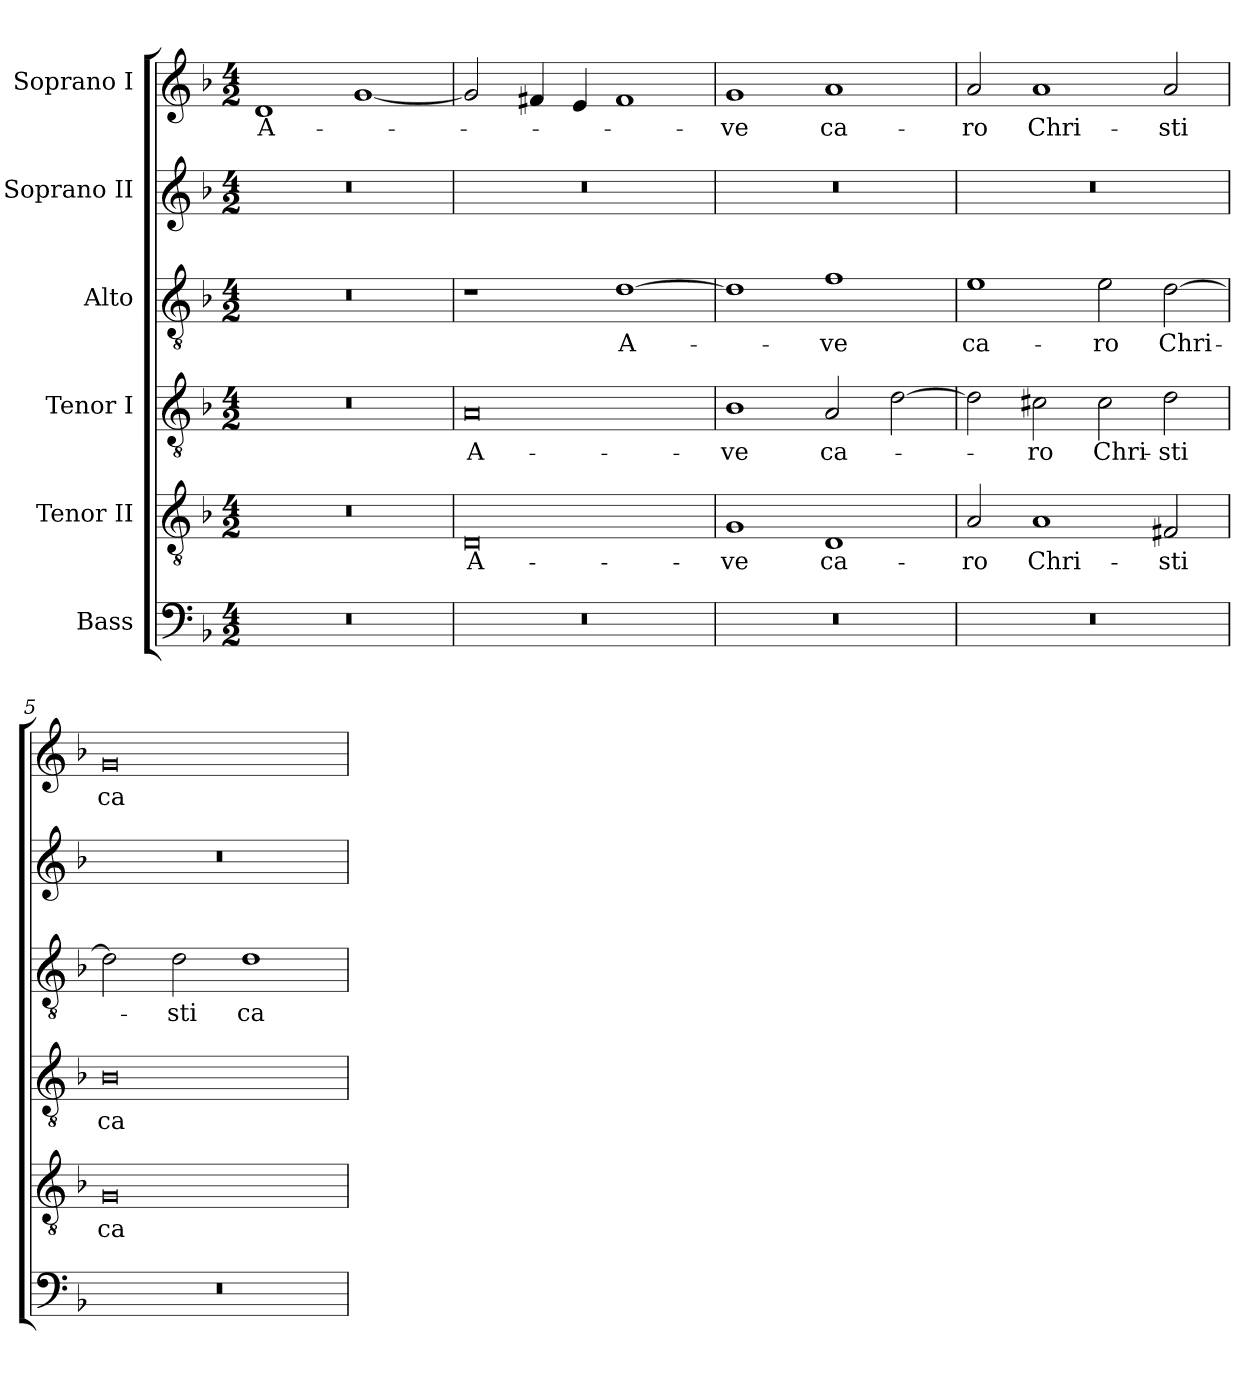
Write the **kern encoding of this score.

**kern	**kern	**text	**kern	**text	**kern	**text	**kern	**kern	**text
*part6	*part5	*part5	*part4	*part4	*part3	*part3	*part2	*part1	*part1
*staff6	*staff5	*staff5	*staff4	*staff4	*staff3	*staff3	*staff2	*staff1	*staff1
*I"Bass	*I"Tenor II	*	*I"Tenor I	*	*I"Alto	*	*I"Soprano II	*I"Soprano I	*
!!LO:PB:g=z
*clefF4	*clefGv2	*	*clefGv2	*	*clefGv2	*	*clefG2	*clefG2	*
*k[b-]	*k[b-]	*	*k[b-]	*	*k[b-]	*	*k[b-]	*k[b-]	*
*F:	*F:	*	*F:	*	*F:	*	*F:	*F:	*
*M4/2	*M4/2	*	*M4/2	*	*M4/2	*	*M4/2	*M4/2	*
=1	=1	=1	=1	=1	=1	=1	=1	=1	=1
!LO:N:vis=1	!LO:N:vis=1	!	!LO:N:vis=1	!	!LO:N:vis=1	!	!LO:N:vis=1	!	!
!	!	!	!	!	!	!	!	!	!LO:LY:b:color=#000000
0r	0r	.	0r	.	0r	.	0r	1di	A-
.	.	.	.	.	.	.	.	[<1gi	.
=2	=2	=2	=2	=2	=2	=2	=2	=2	=2
!LO:N:vis=1	!	!	!	!	!	!	!	!	!
!	!	!LO:LY:b:color=#000000	!	!	!	!	!	!	!
!	!	!	!	!LO:LY:b:color=#000000	!	!	!LO:N:vis=1	!	!
0r	0Di	A-	0Ai	A-	1r	.	0r	2gi/]	.
.	.	.	.	.	.	.	.	4f#Xi/	.
.	.	.	.	.	.	.	.	4ei/	.
!	!	!	!	!	!	!LO:LY:b:color=#000000	!	!	!
.	.	.	.	.	[>1di	A-	.	1f#i	.
=3	=3	=3	=3	=3	=3	=3	=3	=3	=3
!LO:N:vis=1	!	!	!	!	!	!	!	!	!
!	!	!LO:LY:b:color=#000000	!	!	!	!	!	!	!
!	!	!	!	!LO:LY:b:color=#000000	!	!	!LO:N:vis=1	!	!
!	!	!	!	!	!	!	!	!	!LO:LY:b:color=#000000
0r	1Gi	-ve	1B-i	-ve	1di]	.	0r	1gi	-ve
!	!	!LO:LY:b:color=#000000	!	!	!	!	!	!	!
!	!	!	!	!LO:LY:b:color=#000000	!	!	!	!	!
!	!	!	!	!	!	!LO:LY:b:color=#000000	!	!	!
!	!	!	!	!	!	!	!	!	!LO:LY:b:color=#000000
.	1Di	ca-	2Ai/	ca-	1fi	-ve	.	1ai	ca-
.	.	.	[>2di\	.	.	.	.	.	.
=4	=4	=4	=4	=4	=4	=4	=4	=4	=4
!LO:N:vis=1	!	!	!	!	!	!	!	!	!
!	!	!LO:LY:b:color=#000000	!	!	!	!	!	!	!
!	!	!	!	!	!	!LO:LY:b:color=#000000	!LO:N:vis=1	!	!
!	!	!	!	!	!	!	!	!	!LO:LY:b:color=#000000
0r	2Ai/	-ro	2di\]	.	1ei	ca-	0r	2ai/	-ro
!	!	!LO:LY:b:color=#000000	!	!	!	!	!	!	!
!	!	!	!	!LO:LY:b:color=#000000	!	!	!	!	!
!	!	!	!	!	!	!	!	!	!LO:LY:b:color=#000000
.	1Ai	Chri-	2c#Xi\	-ro	.	.	.	1ai	Chri-
!	!	!	!	!LO:LY:b:color=#000000	!	!	!	!	!
!	!	!	!	!	!	!LO:LY:b:color=#000000	!	!	!
.	.	.	2c#i\	Chri-	2ei\	-ro	.	.	.
!	!	!LO:LY:b:color=#000000	!	!	!	!	!	!	!
!	!	!	!	!LO:LY:b:color=#000000	!	!	!	!	!
!	!	!	!	!	!	!LO:LY:b:color=#000000	!	!	!
!	!	!	!	!	!	!	!	!	!LO:LY:b:color=#000000
.	2F#Xi/	-sti	2di\	-sti	[>2di\	Chri-	.	2ai/	-sti
=5	=5	=5	=5	=5	=5	=5	=5	=5	=5
!LO:N:vis=1	!	!	!	!	!	!	!	!	!
!	!	!LO:LY:b:color=#000000	!	!	!	!	!	!	!
!	!	!	!	!LO:LY:b:color=#000000	!	!	!LO:N:vis=1	!	!
!	!	!	!	!	!	!	!	!	!LO:LY:b:color=#000000
0r	0Gi	ca-	0B-i	ca-	2di\]	.	0r	0gi	ca-
!	!	!	!	!	!	!LO:LY:b:color=#000000	!	!	!
.	.	.	.	.	2di\	-sti	.	.	.
!	!	!	!	!	!	!LO:LY:b:color=#000000	!	!	!
.	.	.	.	.	1di	ca-	.	.	.
=	=	=	=	=	=	=	=	=	=
*-	*-	*-	*-	*-	*-	*-	*-	*-	*-
